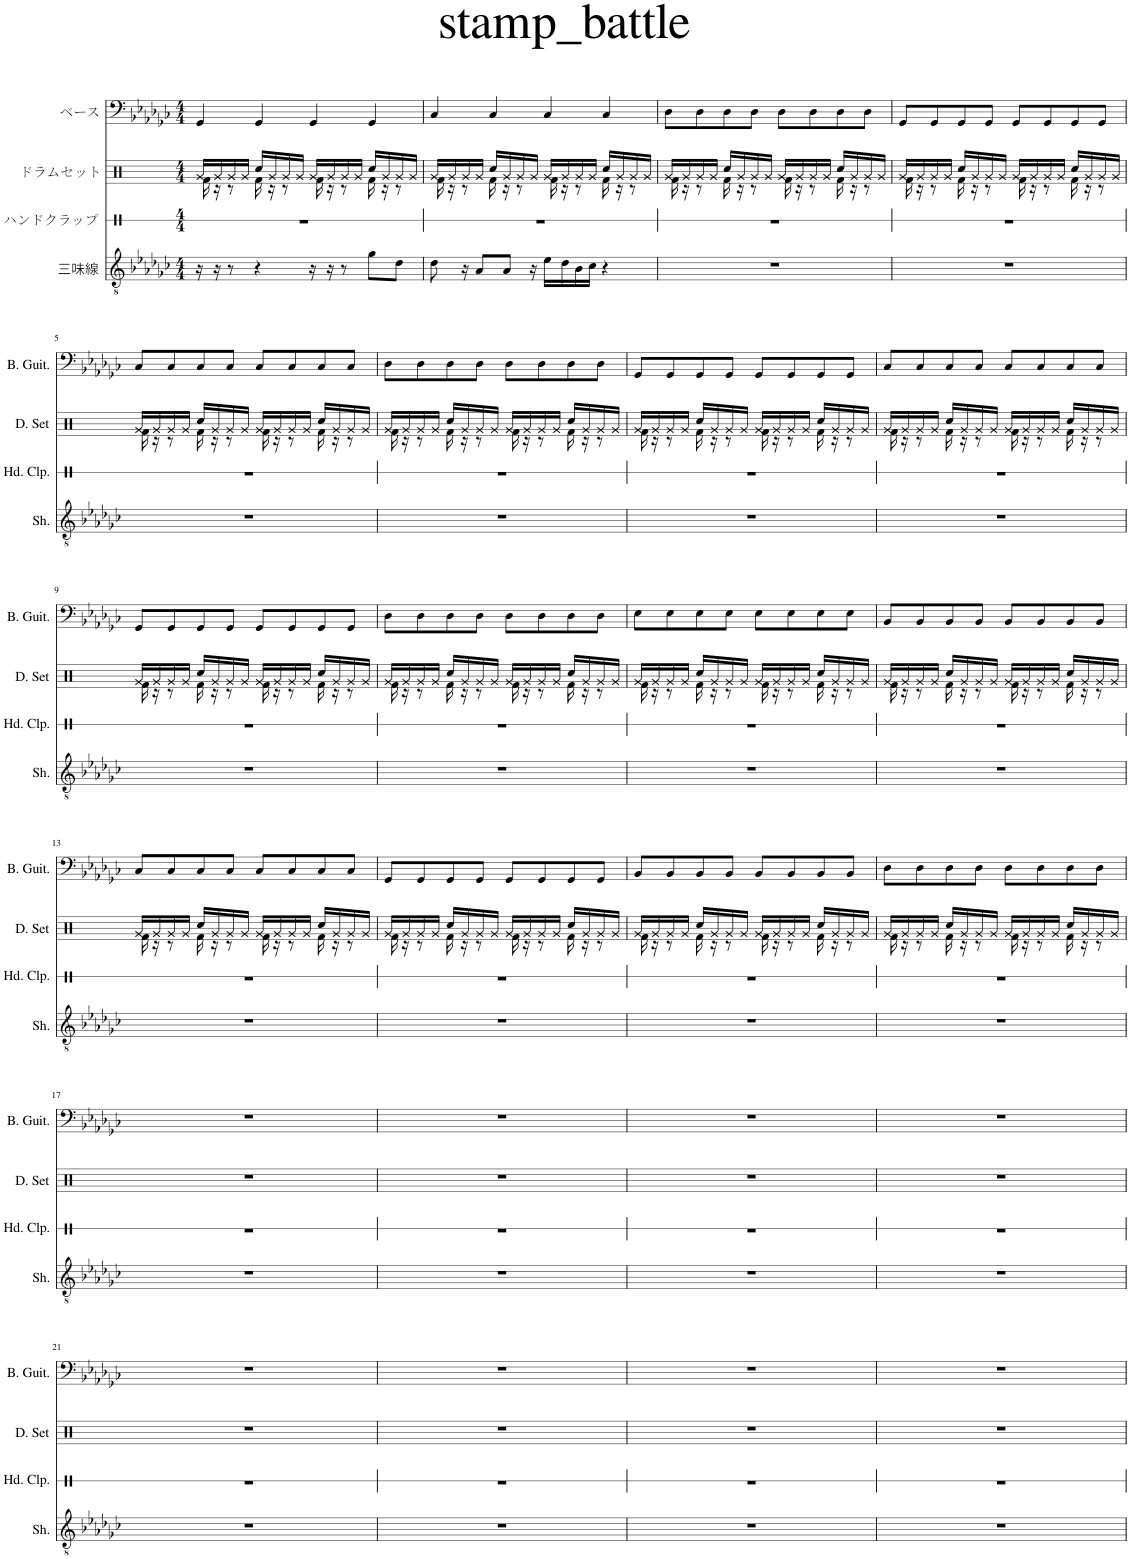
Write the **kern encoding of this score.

**kern	**kern	**kern	**kern
*part4	*part3	*part2	*part1
*staff4	*staff3	*staff2	*staff1
*I"三味線	*I"ハンドクラップ	*I"ドラムセット	*I"ベース
*	*stria1	*	*
*clefGv2	*clefX	*clefX	*clefF4
*	*	*	*Trd7c12
*k[b-e-a-d-g-c-]	*k[]	*k[]	*k[b-e-a-d-g-c-]
*M4/4	*M4/4	*M4/4	*M4/4
=1	=1	=1	=1
*	*	*^	*
16r	1r	16Rg/LL	16Rf\	4GG-/
16r	.	16Rg/	16r	.
8r	.	16Rg/	8r	.
.	.	16Rg/JJ	.	.
4r	.	16Rcc/LL	16Rf\	4GG-/
.	.	16Rg/	16r	.
.	.	16Rg/	8r	.
.	.	16Rg/JJ	.	.
16r	.	16Rg/LL	16Rf\	4GG-/
16r	.	16Rg/	16r	.
8r	.	16Rg/	8r	.
.	.	16Rg/JJ	.	.
8g-\L	.	16Rcc/LL	16Rf\	4GG-/
.	.	16Rg/	16r	.
8d-\J	.	16Rg/	8r	.
.	.	16Rg/JJ	.	.
=2	=2	=2	=2	=2
8d-\	1r	16Rg/LL	16Rf\	4C-/
.	.	16Rg/	16r	.
16r	.	16Rg/	8r	.
8A-/L	.	16Rg/JJ	.	.
.	.	16Rcc/LL	16Rf\	4C-/
8A-/J	.	16Rg/	16r	.
.	.	16Rg/	8r	.
16r	.	16Rg/JJ	.	.
16e-\LL	.	16Rg/LL	16Rf\	4C-/
16d-\	.	16Rg/	16r	.
16B-\	.	16Rg/	8r	.
16c-\JJ	.	16Rg/JJ	.	.
4r	.	16Rcc/LL	16Rf\	4C-/
.	.	16Rg/	16r	.
.	.	16Rg/	8r	.
.	.	16Rg/JJ	.	.
=3	=3	=3	=3	=3
1r	1r	16Rg/LL	16Rf\	8D-\L
.	.	16Rg/	16r	.
.	.	16Rg/	8r	8D-\
.	.	16Rg/JJ	.	.
.	.	16Rcc/LL	16Rf\	8D-\
.	.	16Rg/	16r	.
.	.	16Rg/	8r	8D-\J
.	.	16Rg/JJ	.	.
.	.	16Rg/LL	16Rf\	8D-\L
.	.	16Rg/	16r	.
.	.	16Rg/	8r	8D-\
.	.	16Rg/JJ	.	.
.	.	16Rcc/LL	16Rf\	8D-\
.	.	16Rg/	16r	.
.	.	16Rg/	8r	8D-\J
.	.	16Rg/JJ	.	.
=4	=4	=4	=4	=4
1r	1r	16Rg/LL	16Rf\	8GG-/L
.	.	16Rg/	16r	.
.	.	16Rg/	8r	8GG-/
.	.	16Rg/JJ	.	.
.	.	16Rcc/LL	16Rf\	8GG-/
.	.	16Rg/	16r	.
.	.	16Rg/	8r	8GG-/J
.	.	16Rg/JJ	.	.
.	.	16Rg/LL	16Rf\	8GG-/L
.	.	16Rg/	16r	.
.	.	16Rg/	8r	8GG-/
.	.	16Rg/JJ	.	.
.	.	16Rcc/LL	16Rf\	8GG-/
.	.	16Rg/	16r	.
.	.	16Rg/	8r	8GG-/J
.	.	16Rg/JJ	.	.
!!LO:LB:g=z
=5	=5	=5	=5	=5
1r	1r	16Rg/LL	16Rf\	8C-/L
.	.	16Rg/	16r	.
.	.	16Rg/	8r	8C-/
.	.	16Rg/JJ	.	.
.	.	16Rcc/LL	16Rf\	8C-/
.	.	16Rg/	16r	.
.	.	16Rg/	8r	8C-/J
.	.	16Rg/JJ	.	.
.	.	16Rg/LL	16Rf\	8C-/L
.	.	16Rg/	16r	.
.	.	16Rg/	8r	8C-/
.	.	16Rg/JJ	.	.
.	.	16Rcc/LL	16Rf\	8C-/
.	.	16Rg/	16r	.
.	.	16Rg/	8r	8C-/J
.	.	16Rg/JJ	.	.
=6	=6	=6	=6	=6
1r	1r	16Rg/LL	16Rf\	8D-\L
.	.	16Rg/	16r	.
.	.	16Rg/	8r	8D-\
.	.	16Rg/JJ	.	.
.	.	16Rcc/LL	16Rf\	8D-\
.	.	16Rg/	16r	.
.	.	16Rg/	8r	8D-\J
.	.	16Rg/JJ	.	.
.	.	16Rg/LL	16Rf\	8D-\L
.	.	16Rg/	16r	.
.	.	16Rg/	8r	8D-\
.	.	16Rg/JJ	.	.
.	.	16Rcc/LL	16Rf\	8D-\
.	.	16Rg/	16r	.
.	.	16Rg/	8r	8D-\J
.	.	16Rg/JJ	.	.
=7	=7	=7	=7	=7
1r	1r	16Rg/LL	16Rf\	8GG-/L
.	.	16Rg/	16r	.
.	.	16Rg/	8r	8GG-/
.	.	16Rg/JJ	.	.
.	.	16Rcc/LL	16Rf\	8GG-/
.	.	16Rg/	16r	.
.	.	16Rg/	8r	8GG-/J
.	.	16Rg/JJ	.	.
.	.	16Rg/LL	16Rf\	8GG-/L
.	.	16Rg/	16r	.
.	.	16Rg/	8r	8GG-/
.	.	16Rg/JJ	.	.
.	.	16Rcc/LL	16Rf\	8GG-/
.	.	16Rg/	16r	.
.	.	16Rg/	8r	8GG-/J
.	.	16Rg/JJ	.	.
=8	=8	=8	=8	=8
1r	1r	16Rg/LL	16Rf\	8C-/L
.	.	16Rg/	16r	.
.	.	16Rg/	8r	8C-/
.	.	16Rg/JJ	.	.
.	.	16Rcc/LL	16Rf\	8C-/
.	.	16Rg/	16r	.
.	.	16Rg/	8r	8C-/J
.	.	16Rg/JJ	.	.
.	.	16Rg/LL	16Rf\	8C-/L
.	.	16Rg/	16r	.
.	.	16Rg/	8r	8C-/
.	.	16Rg/JJ	.	.
.	.	16Rcc/LL	16Rf\	8C-/
.	.	16Rg/	16r	.
.	.	16Rg/	8r	8C-/J
.	.	16Rg/JJ	.	.
!!LO:LB:g=z
=9	=9	=9	=9	=9
1r	1r	16Rg/LL	16Rf\	8GG-/L
.	.	16Rg/	16r	.
.	.	16Rg/	8r	8GG-/
.	.	16Rg/JJ	.	.
.	.	16Rcc/LL	16Rf\	8GG-/
.	.	16Rg/	16r	.
.	.	16Rg/	8r	8GG-/J
.	.	16Rg/JJ	.	.
.	.	16Rg/LL	16Rf\	8GG-/L
.	.	16Rg/	16r	.
.	.	16Rg/	8r	8GG-/
.	.	16Rg/JJ	.	.
.	.	16Rcc/LL	16Rf\	8GG-/
.	.	16Rg/	16r	.
.	.	16Rg/	8r	8GG-/J
.	.	16Rg/JJ	.	.
=10	=10	=10	=10	=10
1r	1r	16Rg/LL	16Rf\	8D-\L
.	.	16Rg/	16r	.
.	.	16Rg/	8r	8D-\
.	.	16Rg/JJ	.	.
.	.	16Rcc/LL	16Rf\	8D-\
.	.	16Rg/	16r	.
.	.	16Rg/	8r	8D-\J
.	.	16Rg/JJ	.	.
.	.	16Rg/LL	16Rf\	8D-\L
.	.	16Rg/	16r	.
.	.	16Rg/	8r	8D-\
.	.	16Rg/JJ	.	.
.	.	16Rcc/LL	16Rf\	8D-\
.	.	16Rg/	16r	.
.	.	16Rg/	8r	8D-\J
.	.	16Rg/JJ	.	.
=11	=11	=11	=11	=11
1r	1r	16Rg/LL	16Rf\	8E-\L
.	.	16Rg/	16r	.
.	.	16Rg/	8r	8E-\
.	.	16Rg/JJ	.	.
.	.	16Rcc/LL	16Rf\	8E-\
.	.	16Rg/	16r	.
.	.	16Rg/	8r	8E-\J
.	.	16Rg/JJ	.	.
.	.	16Rg/LL	16Rf\	8E-\L
.	.	16Rg/	16r	.
.	.	16Rg/	8r	8E-\
.	.	16Rg/JJ	.	.
.	.	16Rcc/LL	16Rf\	8E-\
.	.	16Rg/	16r	.
.	.	16Rg/	8r	8E-\J
.	.	16Rg/JJ	.	.
=12	=12	=12	=12	=12
1r	1r	16Rg/LL	16Rf\	8BB-/L
.	.	16Rg/	16r	.
.	.	16Rg/	8r	8BB-/
.	.	16Rg/JJ	.	.
.	.	16Rcc/LL	16Rf\	8BB-/
.	.	16Rg/	16r	.
.	.	16Rg/	8r	8BB-/J
.	.	16Rg/JJ	.	.
.	.	16Rg/LL	16Rf\	8BB-/L
.	.	16Rg/	16r	.
.	.	16Rg/	8r	8BB-/
.	.	16Rg/JJ	.	.
.	.	16Rcc/LL	16Rf\	8BB-/
.	.	16Rg/	16r	.
.	.	16Rg/	8r	8BB-/J
.	.	16Rg/JJ	.	.
!!LO:LB:g=z
=13	=13	=13	=13	=13
1r	1r	16Rg/LL	16Rf\	8C-/L
.	.	16Rg/	16r	.
.	.	16Rg/	8r	8C-/
.	.	16Rg/JJ	.	.
.	.	16Rcc/LL	16Rf\	8C-/
.	.	16Rg/	16r	.
.	.	16Rg/	8r	8C-/J
.	.	16Rg/JJ	.	.
.	.	16Rg/LL	16Rf\	8C-/L
.	.	16Rg/	16r	.
.	.	16Rg/	8r	8C-/
.	.	16Rg/JJ	.	.
.	.	16Rcc/LL	16Rf\	8C-/
.	.	16Rg/	16r	.
.	.	16Rg/	8r	8C-/J
.	.	16Rg/JJ	.	.
=14	=14	=14	=14	=14
1r	1r	16Rg/LL	16Rf\	8GG-/L
.	.	16Rg/	16r	.
.	.	16Rg/	8r	8GG-/
.	.	16Rg/JJ	.	.
.	.	16Rcc/LL	16Rf\	8GG-/
.	.	16Rg/	16r	.
.	.	16Rg/	8r	8GG-/J
.	.	16Rg/JJ	.	.
.	.	16Rg/LL	16Rf\	8GG-/L
.	.	16Rg/	16r	.
.	.	16Rg/	8r	8GG-/
.	.	16Rg/JJ	.	.
.	.	16Rcc/LL	16Rf\	8GG-/
.	.	16Rg/	16r	.
.	.	16Rg/	8r	8GG-/J
.	.	16Rg/JJ	.	.
=15	=15	=15	=15	=15
1r	1r	16Rg/LL	16Rf\	8BB-/L
.	.	16Rg/	16r	.
.	.	16Rg/	8r	8BB-/
.	.	16Rg/JJ	.	.
.	.	16Rcc/LL	16Rf\	8BB-/
.	.	16Rg/	16r	.
.	.	16Rg/	8r	8BB-/J
.	.	16Rg/JJ	.	.
.	.	16Rg/LL	16Rf\	8BB-/L
.	.	16Rg/	16r	.
.	.	16Rg/	8r	8BB-/
.	.	16Rg/JJ	.	.
.	.	16Rcc/LL	16Rf\	8BB-/
.	.	16Rg/	16r	.
.	.	16Rg/	8r	8BB-/J
.	.	16Rg/JJ	.	.
=16	=16	=16	=16	=16
1r	1r	16Rg/LL	16Rf\	8D-\L
.	.	16Rg/	16r	.
.	.	16Rg/	8r	8D-\
.	.	16Rg/JJ	.	.
.	.	16Rcc/LL	16Rf\	8D-\
.	.	16Rg/	16r	.
.	.	16Rg/	8r	8D-\J
.	.	16Rg/JJ	.	.
.	.	16Rg/LL	16Rf\	8D-\L
.	.	16Rg/	16r	.
.	.	16Rg/	8r	8D-\
.	.	16Rg/JJ	.	.
.	.	16Rcc/LL	16Rf\	8D-\
.	.	16Rg/	16r	.
.	.	16Rg/	8r	8D-\J
.	.	16Rg/JJ	.	.
*	*	*v	*v	*
!!LO:LB:g=z
=17	=17	=17	=17
1r	1r	1r	1r
=18	=18	=18	=18
1r	1r	1r	1r
=19	=19	=19	=19
1r	1r	1r	1r
=20	=20	=20	=20
1r	1r	1r	1r
!!LO:LB:g=z
=21	=21	=21	=21
1r	1r	1r	1r
=22	=22	=22	=22
1r	1r	1r	1r
=23	=23	=23	=23
1r	1r	1r	1r
=24	=24	=24	=24
1r	1r	1r	1r
=	=	=	=
*-	*-	*-	*-
